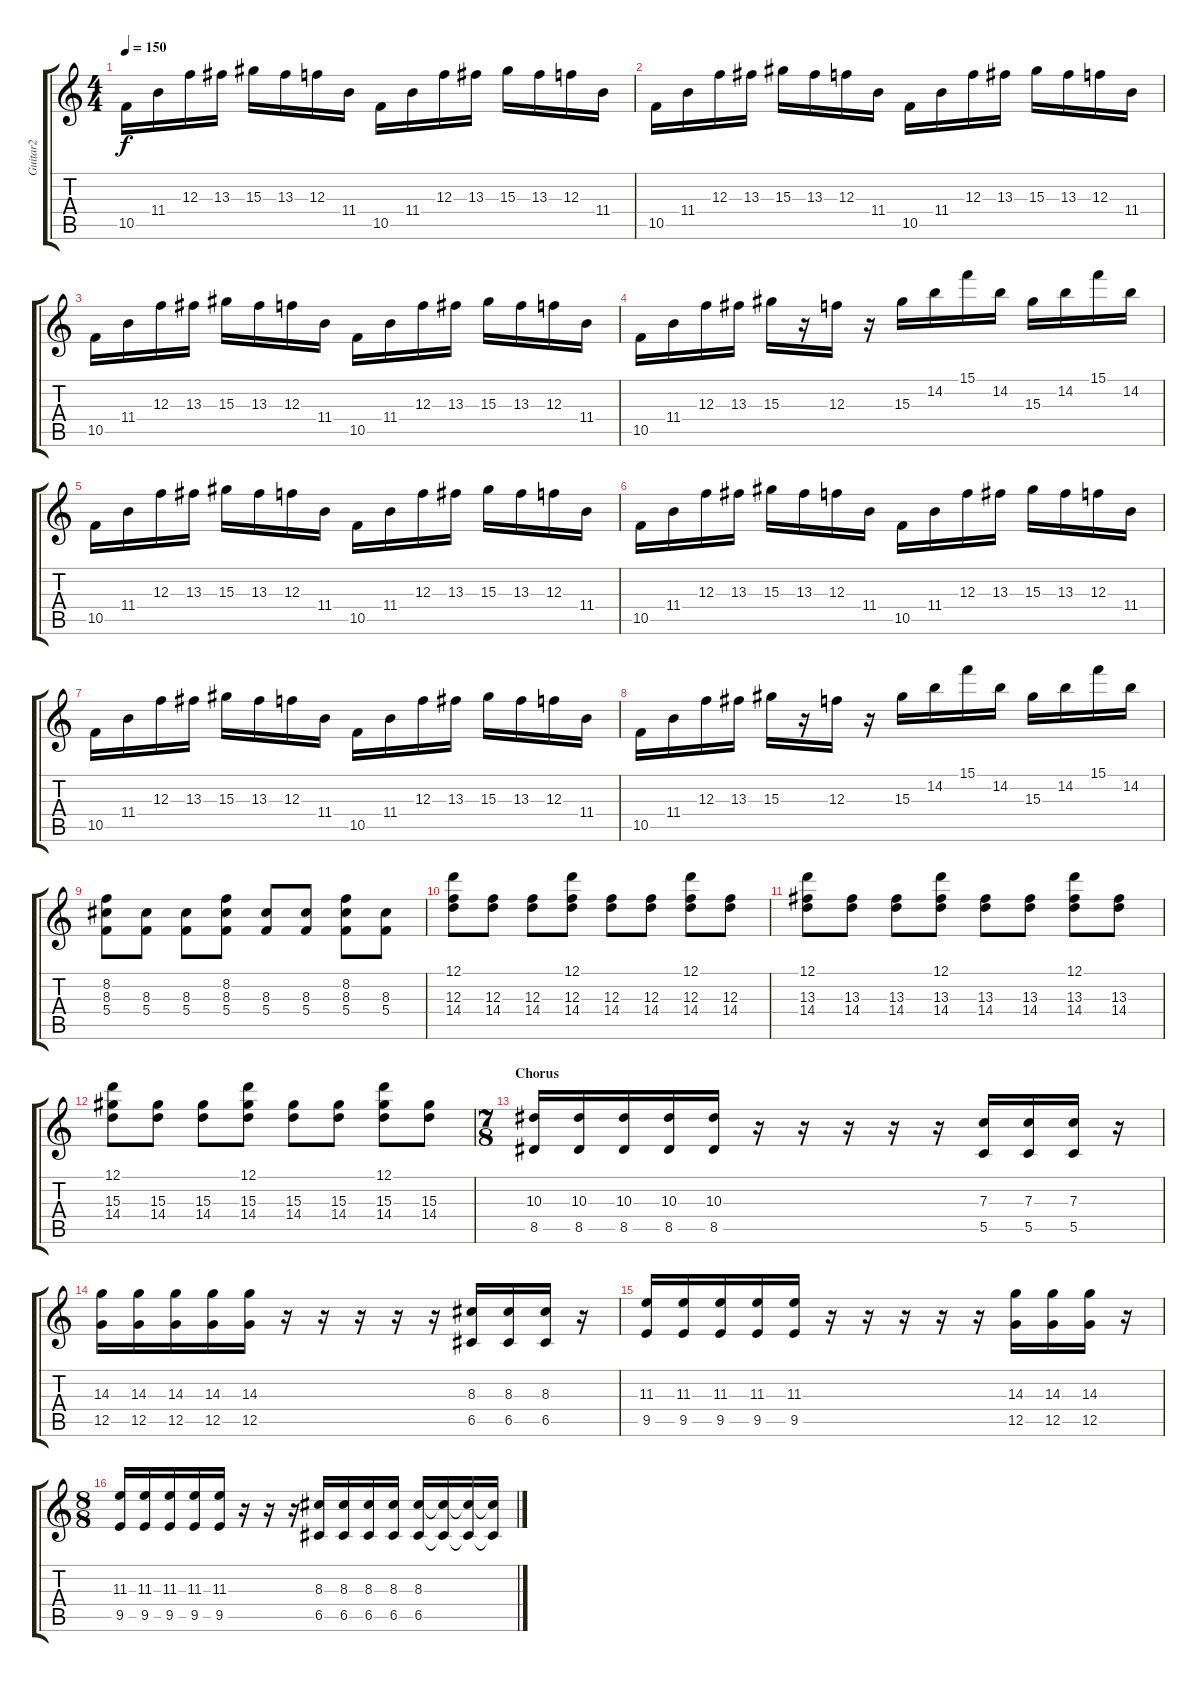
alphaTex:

\track ("Guitar2" "Guitar2") {instrument distortionguitar}
\staff {score tabs}
\tuning (D4 A3 F3 C3 G2 C2) {hide}
\ts (4 4)
\tempo 150
\clef g2
\ks c
10.5.16{dy f} 11.4.16 12.3.16 13.3.16 15.3.16 13.3.16 12.3.16 11.4.16 10.5.16 11.4.16 12.3.16 13.3.16 15.3.16 13.3.16 12.3.16 11.4.16 |
10.5.16 11.4.16 12.3.16 13.3.16 15.3.16 13.3.16 12.3.16 11.4.16 10.5.16 11.4.16 12.3.16 13.3.16 15.3.16 13.3.16 12.3.16 11.4.16 |
10.5.16 11.4.16 12.3.16 13.3.16 15.3.16 13.3.16 12.3.16 11.4.16 10.5.16 11.4.16 12.3.16 13.3.16 15.3.16 13.3.16 12.3.16 11.4.16 |
10.5.16 11.4.16 12.3.16 13.3.16 15.3.16 r.16 12.3.16 r.16 15.3.16 14.2.16 15.1.16 14.2.16 15.3.16 14.2.16 15.1.16 14.2.16 |
10.5.16 11.4.16 12.3.16 13.3.16 15.3.16 13.3.16 12.3.16 11.4.16 10.5.16 11.4.16 12.3.16 13.3.16 15.3.16 13.3.16 12.3.16 11.4.16 |
10.5.16 11.4.16 12.3.16 13.3.16 15.3.16 13.3.16 12.3.16 11.4.16 10.5.16 11.4.16 12.3.16 13.3.16 15.3.16 13.3.16 12.3.16 11.4.16 |
10.5.16 11.4.16 12.3.16 13.3.16 15.3.16 13.3.16 12.3.16 11.4.16 10.5.16 11.4.16 12.3.16 13.3.16 15.3.16 13.3.16 12.3.16 11.4.16 |
10.5.16 11.4.16 12.3.16 13.3.16 15.3.16 r.16 12.3.16 r.16 15.3.16 14.2.16 15.1.16 14.2.16 15.3.16 14.2.16 15.1.16 14.2.16 |
(8.2 8.3 5.4).8 (8.3 5.4).8 (8.3 5.4).8 (8.2 8.3 5.4).8 (8.3 5.4).8 (8.3 5.4).8 (8.2 8.3 5.4).8 (8.3 5.4).8 |
(12.1 12.3 14.4).8 (12.3 14.4).8 (12.3 14.4).8 (12.1 12.3 14.4).8 (12.3 14.4).8 (12.3 14.4).8 (12.1 12.3 14.4).8 (12.3 14.4).8 |
(12.1 13.3 14.4).8 (13.3 14.4).8 (13.3 14.4).8 (12.1 13.3 14.4).8 (13.3 14.4).8 (13.3 14.4).8 (12.1 13.3 14.4).8 (13.3 14.4).8 |
(12.1 15.3 14.4).8 (15.3 14.4).8 (15.3 14.4).8 (12.1 15.3 14.4).8 (15.3 14.4).8 (15.3 14.4).8 (12.1 15.3 14.4).8 (15.3 14.4).8 |
\ts (7 8)
\section ("" "Chorus")
(10.3 8.5).16 (10.3 8.5).16 (10.3 8.5).16 (10.3 8.5).16 (10.3 8.5).16 r.16 r.16 r.16 r.16 r.16 (7.3 5.5).16 (7.3 5.5).16 (7.3 5.5).16 r.16 |
(14.3 12.5).16 (14.3 12.5).16 (14.3 12.5).16 (14.3 12.5).16 (14.3 12.5).16 r.16 r.16 r.16 r.16 r.16 (8.3 6.5).16 (8.3 6.5).16 (8.3 6.5).16 r.16 |
(11.3 9.5).16 (11.3 9.5).16 (11.3 9.5).16 (11.3 9.5).16 (11.3 9.5).16 r.16 r.16 r.16 r.16 r.16 (14.3 12.5).16 (14.3 12.5).16 (14.3 12.5).16 r.16 |
\ts (8 8)
(11.3 9.5).16 (11.3 9.5).16 (11.3 9.5).16 (11.3 9.5).16 (11.3 9.5).16 r.16 r.16 r.16 (8.3 6.5).16 (8.3 6.5).16 (8.3 6.5).16 (8.3 6.5).16 (8.3 6.5).16 (8.3{t} 6.5{t}).16 (8.3{t} 6.5{t}).16 (8.3{t} 6.5{t}).16
